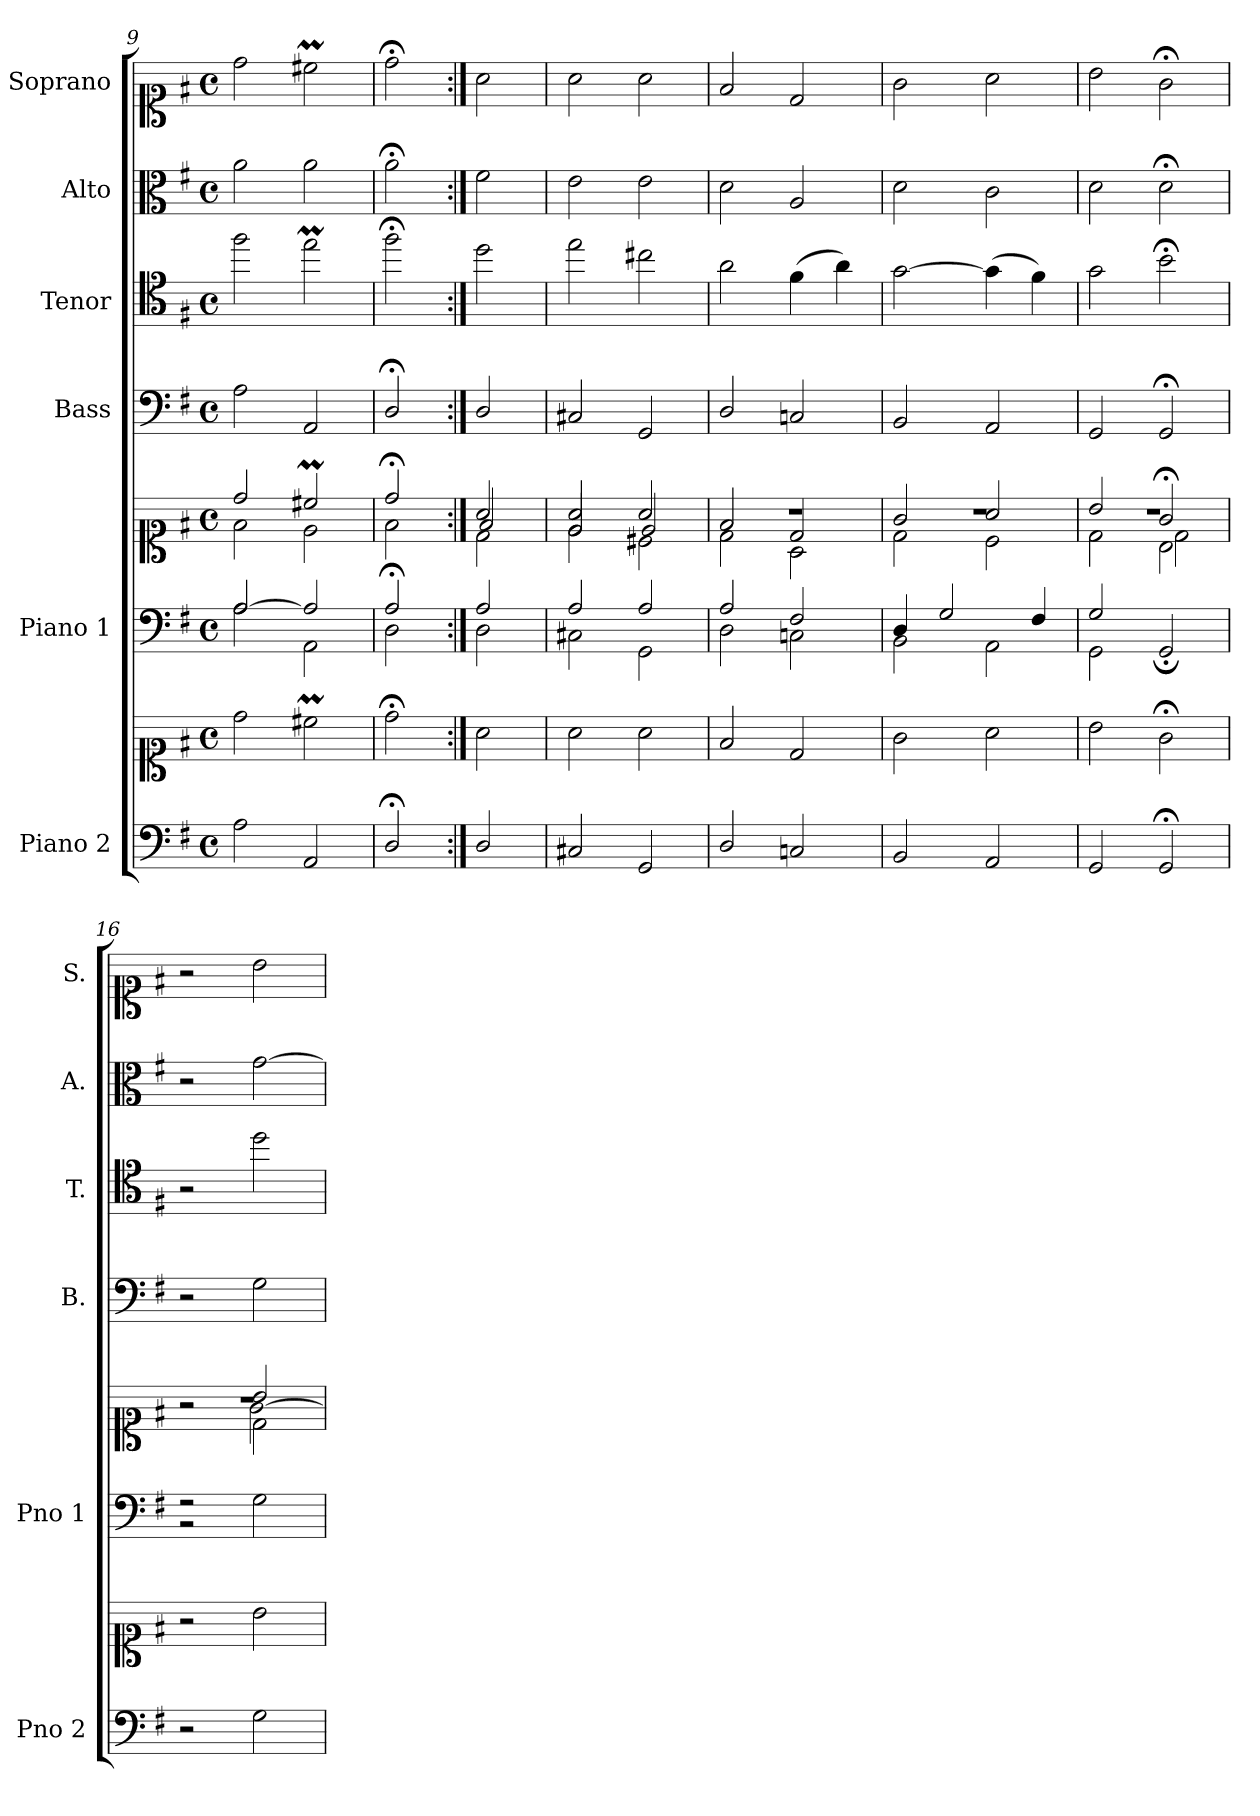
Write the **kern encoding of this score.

**kern	**kern	**kern	**kern	**kern	**kern	**kern	**kern
*part6	*part6	*part5	*part5	*part4	*part3	*part2	*part1
*staff8	*staff7	*staff6	*staff5	*staff4	*staff3	*staff2	*staff1
*I"Piano 2	*	*I"Piano 1	*	*I"Bass	*I"Tenor	*I"Alto	*I"Soprano
*I'Pno 2	*	*I'Pno 1	*	*I'B.	*I'T.	*I'A.	*I'S.
*clefF4	*clefC1	*clefF4	*clefC1	*clefF4	*clefC4	*clefC3	*clefC1
*	*	*	*	*	*ITrd7c12	*	*
*k[f#]	*k[f#]	*k[f#]	*k[f#]	*k[f#]	*k[f#]	*k[f#]	*k[f#]
*G:	*G:	*G:	*G:	*G:	*G:	*G:	*G:
*M4/4	*M4/4	*M4/4	*M4/4	*M4/4	*M4/4	*M4/4	*M4/4
*met(c)	*met(c)	*met(c)	*met(c)	*met(c)	*met(c)	*met(c)	*met(c)
=9	=9	=9	=9	=9	=9	=9	=9
*	*	*^	*^	*	*	*	*
2A\	2dd\	[>2A/	2A\	2dd/	2f#\	2A\	2f#\	2a\	2dd\
2AA/	2cc#Xm\	2A/]	2AA\	2cc#Xm/	2e\	2AA/	2eM\	2a\	2cc#Xm\
=10	=10	=10	=10	=10	=10	=10	=10	=10	=10
2D;/	2dd;<\	2A;/	2D\	2dd;</	2f#\	2D;</	2f#;<\	2a;<\	2dd;<\
=11:|!	=11:|!	=11:|!	=11:|!	=11:|!	=11:|!	=11:|!	=11:|!	=11:|!	=11:|!
*	*	*	*	*	*^	*	*	*	*
2D/	2a\	2A/	2D\	2a/	2d\	2f#/	2D/	2d\	2f#\	2a\
=12	=12	=12	=12	=12	=12	=12	=12	=12	=12	=12
2C#X/	2a\	2A/	2C#X\	2a/	2e\	2e/	2C#X/	2e\	2e\	2a\
2GG/	2a\	2A/	2GG\	2a/	2c#X\	2e/	2GG/	2c#X\	2e\	2a\
=13	=13	=13	=13	=13	=13	=13	=13	=13	=13	=13
2D/	2f#/	2A/	2D\	2f#/	2d\	1r	2D/	2A\	2d\	2f#/
2Cn/	2d/	2F#/	2Cn\	2d/	2A\	.	2Cn/	(4F#\	2A/	2d/
.	.	.	.	.	.	.	.	4A\)	.	.
=14	=14	=14	=14	=14	=14	=14	=14	=14	=14	=14
2BB/	2g\	4D/	2BB\	2g/	2d\	1r	2BB/	[>2G\	2d\	2g\
.	.	2G/	.	.	.	.	.	.	.	.
2AA/	2a\	.	2AA\	2a/	2c\	.	2AA/	(4G\]	2c\	2a\
.	.	4F#/	.	.	.	.	.	4F#\)	.	.
=15	=15	=15	=15	=15	=15	=15	=15	=15	=15	=15
*	*	*	*	*	*	*^	*	*	*	*
2GG/	2b\	2G/	2GG\	2b/	2ryy	2d\	1r	2GG/	2G\	2d\	2b\
2GG;/	2g;<\	2ryy	2GG;/	2g;</	2B\	2d\	.	2GG;</	2B;<\	2d;<\	2g;<\
!!LO:PB:g=z
=16	=16	=16	=16	=16	=16	=16	=16	=16	=16	=16	=16
2r	2r	2r	2r	2r	2ryy	2r	1r	2r	2r	2r	2r
2G\	2b\	2ryy	2G\	2b/	2d\	[<2g\	.	2G\	2d\	[>2g\	2b\
*	*	*v	*v	*	*	*	*	*	*	*	*
*	*	*	*v	*v	*v	*v	*	*	*	*
=	=	=	=	=	=	=	=
*-	*-	*-	*-	*-	*-	*-	*-
